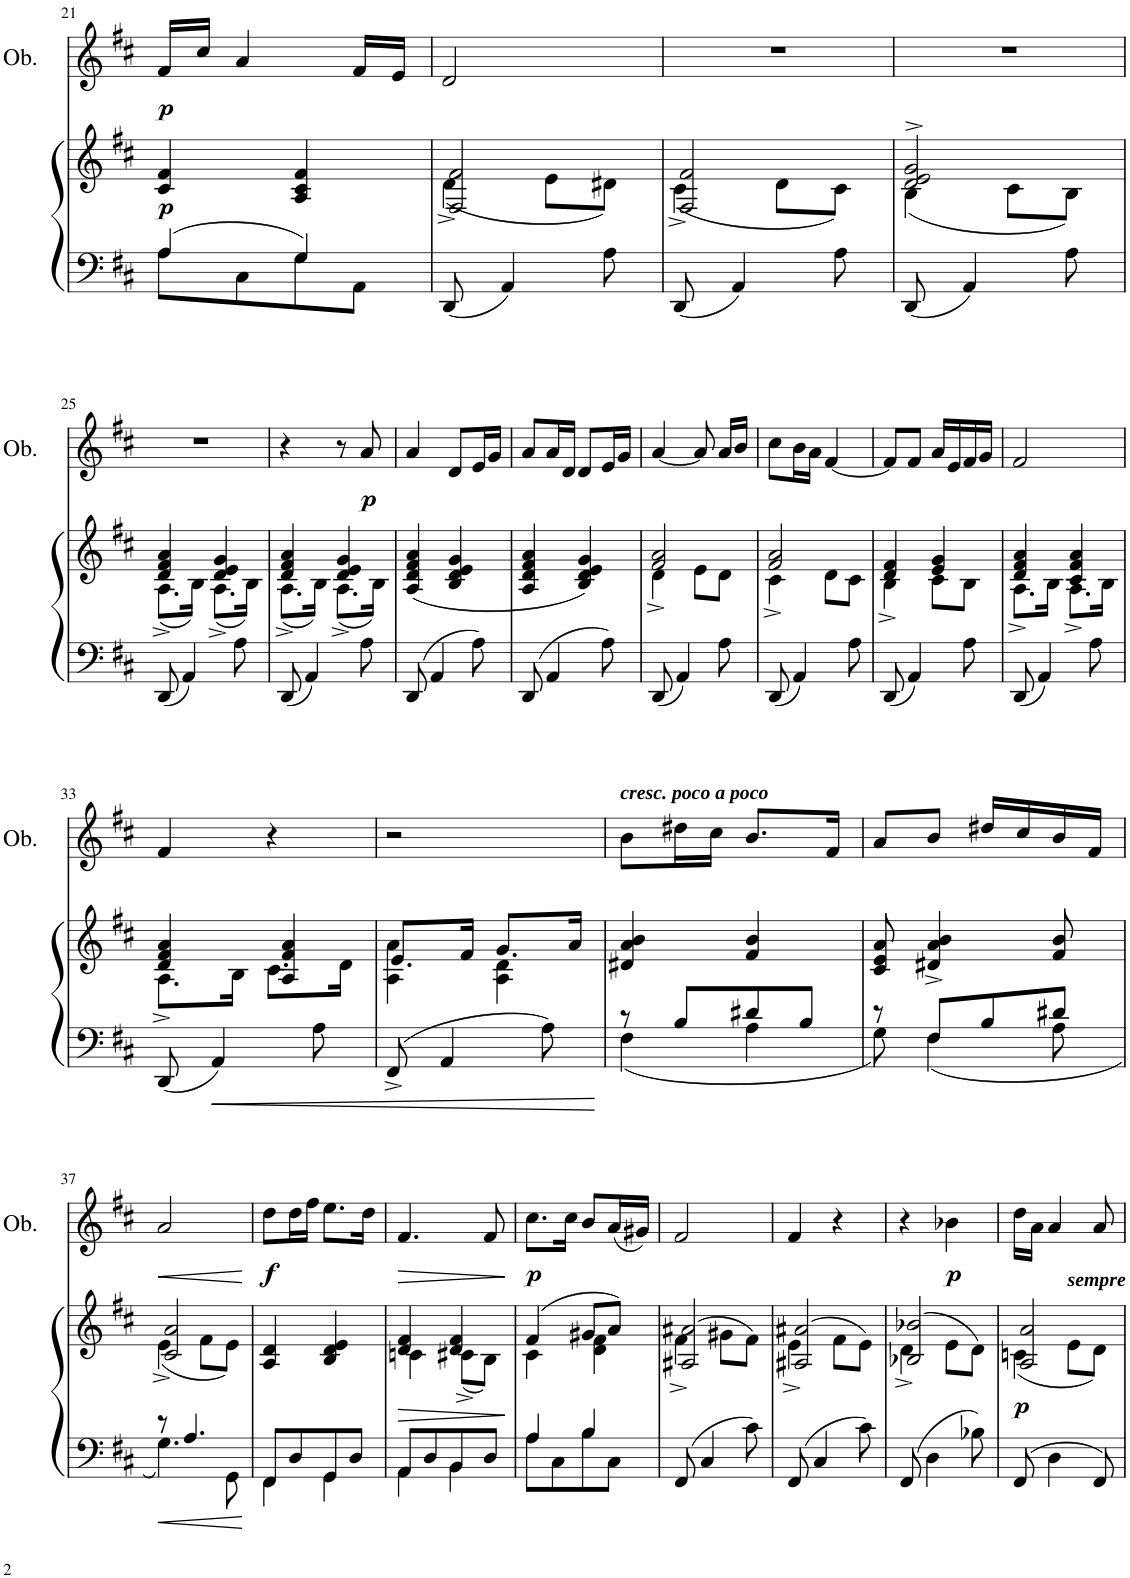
**kern	**kern	**dynam	**kern	**dynam
*part2	*part2	*part2	*part1	*part1
*staff3	*staff2	*staff2/3	*staff1	*staff1
*I"Piano	*	*	*I"Oboe	*
*	*	*	*I'Ob.	*
!!LO:PB:g=z
*clefF4	*clefG2	*	*clefG2	*
*k[f#c#]	*k[f#c#]	*	*k[f#c#]	*
*D:	*D:	*	*D:	*
*M2/4	*M2/4	*	*M2/4	*
=21	=21	=21	=21	=21
*^	*	*	*	*
!	!	!	!LO:DY:b	!	!LO:HP:b
!	!	!	!	!	!LO:DY:n=1:b
4A/	8A\L	4c#/ 4f#/	p	16f#/LL	> p
.	.	.	.	16cc#/JJ	.
.	8C#\	.	.	4a/	.
4G/	8G\	4A/ 4c#/ 4f#/	.	.	.
.	8AA\J	.	.	16f#/LL	.
.	.	.	.	16e/JJ	.
*v	*v	*	*	*	*
=22	=22	=22	=22	=22
*	*^	*	*	*
8DD/	2F#/ 2f#/	(<4d^\	.	2d/	.
4AA/	.	.	.	.	.
.	.	8e\L	.	.	.
8A\	.	8d#X\J)	.	.	.
=23	=23	=23	=23	=23	=23
8DD/	2F#/ 2f#/	(<4c#^\	.	2r	.
4AA/	.	.	.	.	.
.	.	8d\L	.	.	.
8A\	.	8c#\J)	.	.	.
=24	=24	=24	=24	=24	=24
8DD/	2d/^ 2e/^ 2g/^	(<4B\	.	2r	.
4AA/	.	.	.	.	.
.	.	8c#\L	.	.	.
8A\	.	8B\J)	.	.	.
!!LO:LB:g=z
=25	=25	=25	=25	=25	=25
8DD/	4d/ 4f#/ 4a/	(<8.A^\L	.	2r	.
4AA/	.	.	.	.	.
.	.	16B\Jk)	.	.	.
.	4d/ 4e/ 4g/	(<8.A^\L	.	.	.
8A\	.	.	.	.	.
.	.	16B\Jk)	.	.	.
=26	=26	=26	=26	=26	=26
8DD/	4d/ 4f#/ 4a/	(<8.A^\L	.	4r	.
4AA/	.	.	.	.	.
.	.	16B\Jk)	.	.	.
.	4d/ 4e/ 4g/	(<8.A^\L	.	8r	.
!	!	!	!	!	!LO:DY:b
8A\	.	.	.	8a/	p
.	.	16B\Jk)	.	.	.
*	*v	*v	*	*	*
=27	=27	=27	=27	=27
8DD/	(<4A/ 4d/ 4f#/ 4a/	.	4a/	.
4AA/	.	.	.	.
.	4B/ 4d/ 4e/ 4g/	.	8d/L	.
8A\	.	.	16e/L	.
.	.	.	16g/JJ	.
=28	=28	=28	=28	=28
8DD/	4A/ 4d/ 4f#/ 4a/	.	8a/L	.
4AA/	.	.	16a/L	.
.	.	.	16d/JJ	.
.	4B/ 4d/ 4e/ 4g/)	.	8d/L	.
8A\	.	.	16e/L	.
.	.	.	16g/JJ	.
=29	=29	=29	=29	=29
*	*^	*	*	*
8DD/	2f#/ 2a/	4d^\	.	[4a/	.
4AA/	.	.	.	.	.
.	.	8e\L	.	8a/]	.
8A\	.	8d\J	.	16a/LL	.
.	.	.	.	16b/JJ	.
=30	=30	=30	=30	=30	=30
8DD/	2f#/ 2a/	4c#^\	.	8cc#\L	.
4AA/	.	.	.	16b\L	.
.	.	.	.	16a\JJ	.
.	.	8d\L	.	[4f#/	.
8A\	.	8c#\J	.	.	.
=31	=31	=31	=31	=31	=31
8DD/	4d/ 4f#/	4B^\	.	8f#/L]	.
4AA/	.	.	.	8f#/J	.
.	4e/ 4g/	8c#\L	.	16a/LL	.
.	.	.	.	16e/	.
8A\	.	8B\J	.	16f#/	.
.	.	.	.	16g/JJ	.
=32	=32	=32	=32	=32	=32
8DD/	4d/ 4f#/ 4a/	8.A^\L	.	2f#/	.
4AA/	.	.	.	.	.
.	.	16B\Jk	.	.	.
.	4c#/ 4f#/ 4a/	8.A^\L	.	.	.
8A\	.	.	.	.	.
.	.	16B\Jk	.	.	.
!!LO:LB:g=z
=33	=33	=33	=33	=33	=33
8DD/	4d/ 4f#/ 4a/	8.A^\L	.	4f#/	.
4AA/	.	.	.	.	.
.	.	16B\Jk	.	.	.
.	4A/ 4f#/ 4a/	8.c#\L	.	4r	.
8A\	.	.	.	.	.
.	.	16d\Jk	.	.	.
=34	=34	=34	=34	=34	=34
8FF#^/	4A\ 4a\	8.e/L	.	2r	.
4AA/	.	.	.	.	.
.	.	16f#/Jk	.	.	.
.	4A\ 4d\	8.g/L	.	.	.
8A\	.	.	.	.	.
.	.	16a/Jk	.	.	.
=35	=35	=35	=35	=35	=35
*^	*	*	*	*	*
!	!	!	!	!	!LO:TX:a:Bi:t=cresc. poco a poco	!
*	*	*v	*v	*	*	*
8r	4F#\	4d#X/ 4a/ 4b/	.	8b\L	.
8B/L	.	.	.	16dd#X\L	.
.	.	.	.	16cc#\JJ	.
8d#X/	4A\	4f#/ 4b/	.	8.b/L	.
8B/J	.	.	.	.	.
.	.	.	.	16f#/Jk	.
=36	=36	=36	=36	=36	=36
8r	8G\	8c#/ 8e/ 8a/	.	8a/L	.
8F#/L	4F#\	4d#X/^ 4a/^ 4b/^	.	8b/J	.
8B/	.	.	.	16dd#X/LL	.
.	.	.	.	16cc#/	.
8d#X/J	8A\	8f#/ 8b/	.	16b/	.
.	.	.	.	16f#/JJ	.
!!LO:LB:g=z
=37	=37	=37	=37	=37	=37
!	!	!	!LO:HP:b=2	!	!LO:HP:b
*	*	*^	*	*	*
8r	4.G\	2c#/ 2a/	(<4e^\	<	2a/	<
4.A/	.	.	.	.	.	.
.	.	.	8f#\L	.	.	.
.	8GG\	.	8e\J)	.	.	.
*v	*v	*	*	*	*	*
*	*v	*v	*	*	*
.	.	.	.	]
=38	=38	=38	=38	=38
*^	*	*	*	*
!	!	!	!	!	!LO:DY:b
8FF#/L	4FF#\	4A/ 4d/	.	8dd\L	f
8D/	.	.	.	16dd\L	.
.	.	.	.	16ff#\JJ	.
8GG/	4GG\	4B/ 4d/ 4e/	.	8.ee\L	.
8D/J	.	.	.	.	.
.	.	.	.	16dd\Jk	.
=39	=39	=39	=39	=39	=39
*	*	*^	*	*	*
8AA/L	4AA\	4d/ 4f#/	4cn\	.	4.f#/	.
8D/	.	.	.	.	.	.
8BB/	4BB\	4d/ 4f#/	(<8c#X^\L	.	.	.
8D/J	.	.	8B\J)	.	8f#/	.
*v	*v	*	*	*	*	*
*	*v	*v	*	*	*
.	.	[	.	[
=40	=40	=40	=40	=40
*^	*^	*	*	*
!	!	!	!	!	!	!LO:DY:b
4A/	8A\L	4c#\	(>4f#/	.	8.cc#\L	p
.	8C#\	.	.	.	.	.
.	.	.	.	.	16cc#\Jk	.
4B/	8B\	4d\ 4f#\	8g#X/L	.	8b/L	.
.	8C#\J	.	8a/J)	.	(<16a/L	.
.	.	.	.	.	16g#X/JJ)	.
*v	*v	*	*	*	*	*
=41	=41	=41	=41	=41	=41
8FF#/	(>2A#X/ 2a#X/	4f#^\	.	2f#/	.
4C#/	.	.	.	.	.
.	.	8g#X\L	.	.	.
8c#\	.	8f#\J)	.	.	.
=42	=42	=42	=42	=42	=42
8FF#/	(>2A#X/ 2a#X/	4e^\	.	4f#/	.
4C#/	.	.	.	.	.
.	.	8f#\L	.	4r	.
8c#\	.	8e\J)	.	.	.
=43	=43	=43	=43	=43	=43
8FF#/	(>2B-X/ 2b-X/	4d^\	.	4r	.
4D\	.	.	.	.	.
!	!	!	!	!	!LO:DY:b
.	.	8e\L	.	4b-X\	p
8B-X\	.	8d\J)	.	.	.
=44	=44	=44	=44	=44	=44
!	!	!	!LO:DY:b	!	!
8FF#/	2A/ 2a/	(<4cn\	p	16dd\LL	.
.	.	.	.	16a\JJ	.
4D\	.	.	.	4a/	.
!	!	!LO:TX:a:Bi:t=sempre	!	!	!
.	.	8e\L	.	.	.
8FF#/	.	8d\J)	.	8a/	.
*	*v	*v	*	*	*
=	=	=	=	=
*-	*-	*-	*-	*-
